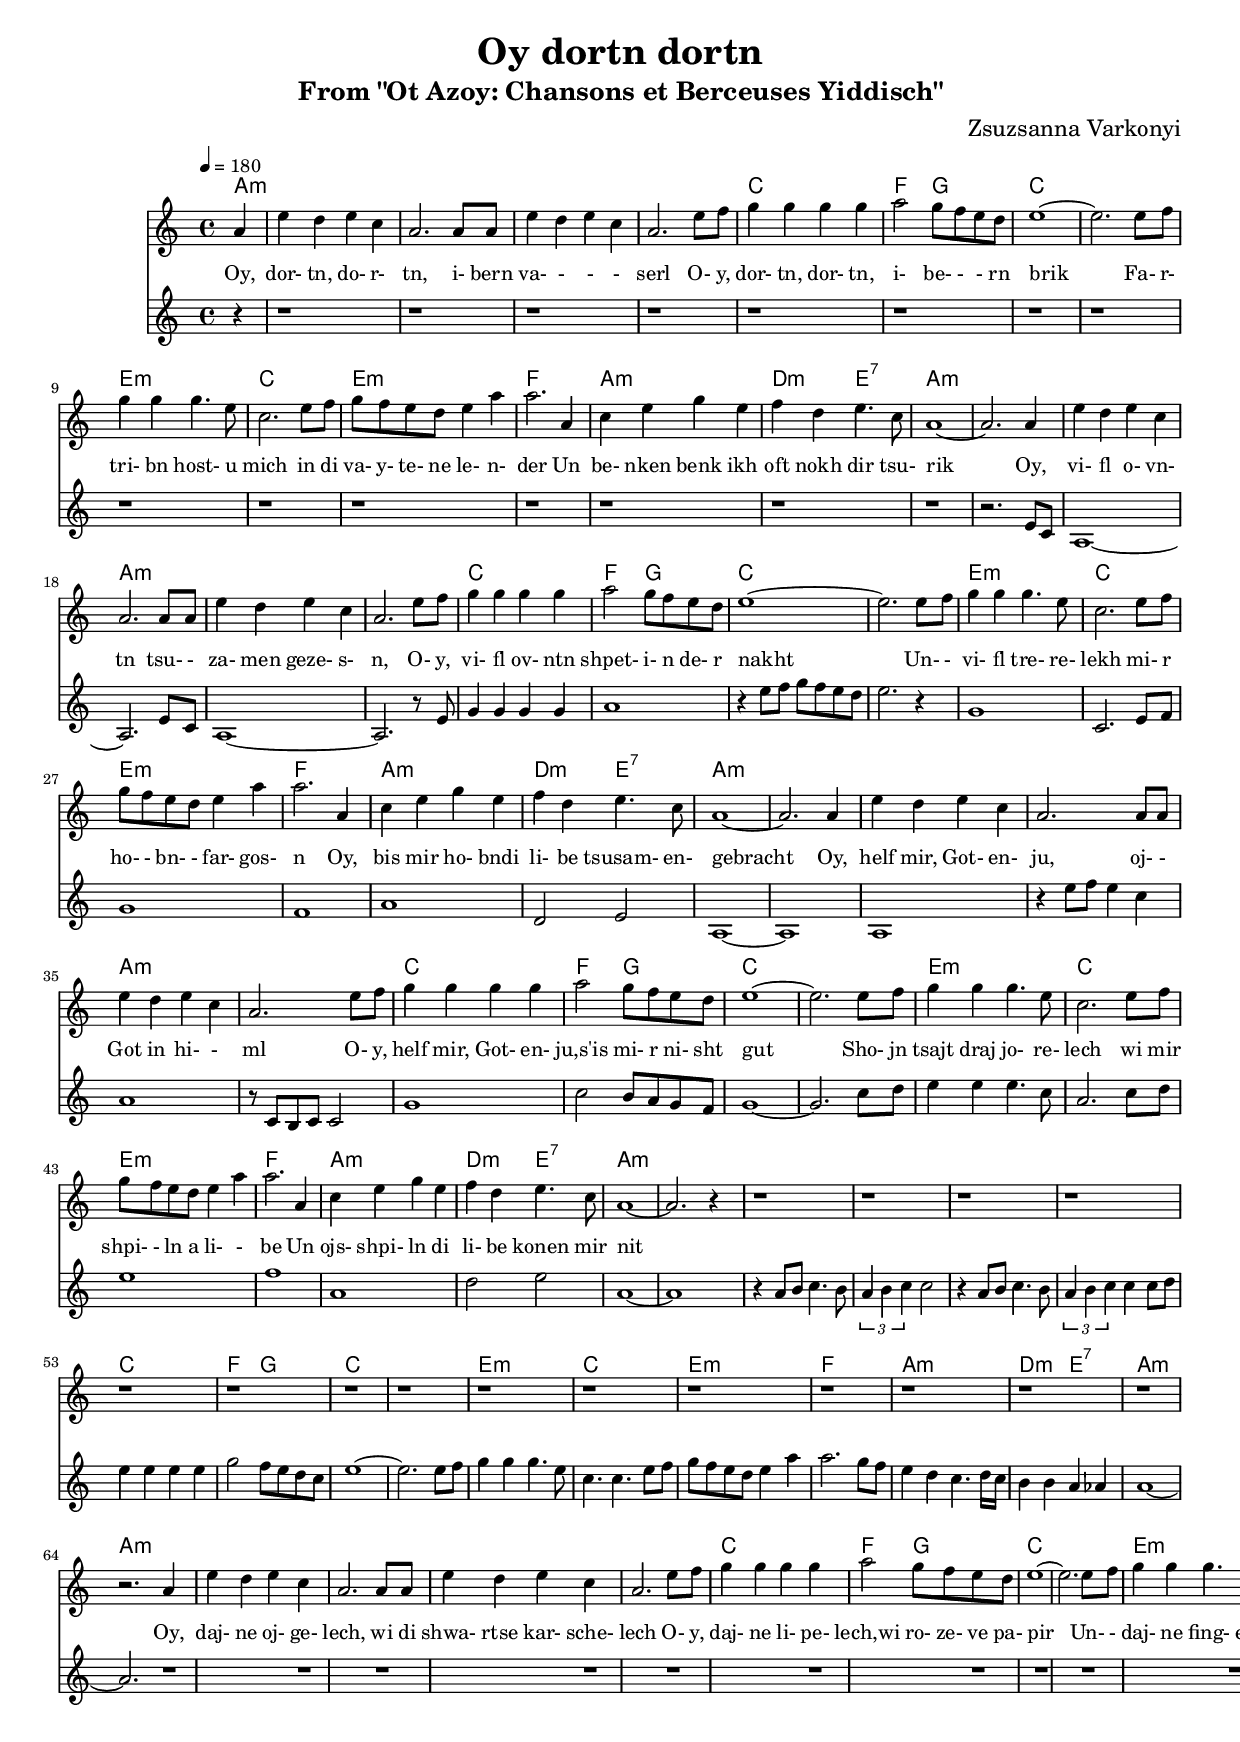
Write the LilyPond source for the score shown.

\version "2.24.4"
\header {
  title = "Oy dortn dortn"
  subtitle = "From \"Ot Azoy: Chansons et Berceuses Yiddisch\""
  composer = "Zsuzsanna Varkonyi"
}

global = {
  \time 4/4
  \key a \minor
}

scoreTempo = \tempo 4 = 180 % BPM

\include "deutsch.ly"

chordNames = \chordmode {

    \set chordChanges = ##t

    % Akkorde folgen hier.

    \partial 4
    a4:m |
    a1:m | a:m      |  a:m | a:m   |
    c    | f2 g2    |  c1  | c     |
    e1:m | c        |  e:m | f     |
    a:m  | d2:m e:7 | a1:m | a2.:m
}

voicePartial = \relative c'' {
    \scoreTempo
    \partial 4 a4
}

voiceBeginning = \relative c'' {
    a4
}

voiceEnd = \relative c'' {
    \bar "|."
}

voice = \relative c' {

    % Die Melodie folgt hier.

    e'4 d e c     | a2. a8 a8   |
    e'4 d e c     | a2. e'8 f   |
    g4 g g g      | a2 g8 f e d |
    e1~           | e2. e8 f    |
    g4 g g4. e8   | c2. e8 f    |
    g8 f e d e4 a | a2. a,4     |
    c e g e       | f d e4. c8  |
    a1~           | a2.
}

verseOne = \lyricmode {

	% Liedtext folgt hier.

	Oy, dor- tn, do- r- tn, i- bern va- - - - serl
    O- y, dor- tn, dor- tn, i- be- - - rn brik
    Fa- r- tri- bn host- u mich in di va- y- te- ne le- n- der
    Un be- nken benk ikh oft nokh dir tsu- rik
}

verseTwo = \lyricmode {

    % Liedtext folgt hier.

    Oy, vi- fl o- vn- tn tsu- - za- men geze- s- n,
    O- y, vi- fl ov- ntn shpet-  i- n de- r nakht
    Un- - vi- fl tre- re- lekh mi- r ho- - bn- -  far- gos- n
    Oy, bis mir ho- bndi li- be tsusam- en- gebracht
}

verseThree = \lyricmode {

    % Liedtext folgt hier.

    Oy, helf mir, Got- en- ju, oj- - Got in hi- - ml
    O- y, helf mir, Got- en- ju,s'is mi- r ni- sht gut
    Sho- jn tsajt draj jo- re- lech wi mir shpi- - ln a li- - be
    Un ojs- shpi- ln di li- be konen mir nit
}

verseFour = \lyricmode {

    % Liedtext folgt hier.

    Oy, daj- ne oj- ge- lech, wi di shwa- rtse kar- sche- lech
    O- y, daj- ne li- pe- lech,wi ro- ze- ve pa- pir
    Un- - daj- ne fing- er- lech, w- i ro- - ze- ve fe- j- der
    Oy, schraj- bn sols- tu of- te briw tsu mir
}

violin = \relative c' {

    % Die Geige folgt hier.

    % verse 1
    r4
    \repeat unfold 15 r1 r2. e8 c                    |
    % verse 2
    a1~               | a2. e'8 c                    |
    a1~               | a2. r8 e'8                   |
    g4 g4 g4 g4       | a1                           |
    r4 e'8 f g f e d  | e2. r4                       |
    g,1               | c,2. e8 f                    |
    g1                | f                            |
    a                 | d,2 e2                       |
    a,1~              | a1                           |
    % verse 3
    a1                | r4 e''8 f e4 c               |
    a1                | r8 c,8 h c c2                |
    g'1 | c2 h8 a g f |
    g1~ | g2. c8 d |
    e4 e e4. c8 | a2. c8 d|
    e1 | f |
    a,1 |d2 e |
    a,1~ | a
    % solo
    r4 a8 h c4. h8   | \tuplet 3/2 { a4 h c } c2      |
    r4 a8 h c4. h8   | \tuplet 3/2 { a4 h c } c4 c8 d |
    e4 e e e         | g2 f8 e d c                    |
    e1~              | e2. e8 f                       |
    g4 g g4. e8      | c4. c4. e8 f                   |
    g8 f e d e4 a    | a2. g8 f                       |
    e4 d c4. d16 c   | h4 h a as                      |
    a1~              | a2.

    \repeat unfold 31 r1
    r2.
}

accordion = \relative c' {

    % Das Akkordeon folgt hier.

    r4
    \repeat unfold 63 r1
    r2.
}


\score {
    <<
        \new ChordNames \with {
           midiMaximumVolume = #0.8
       } \repeat unfold 6 \chordNames
        \new Staff \with {
            midiMaximumVolume = #1
        }{
            \voicePartial \voice
            \voiceBeginning \voice
            \voiceBeginning \voice r4
            \repeat unfold 15 r1 r2.
            \voiceBeginning \voice
            \voiceBeginning \voice
            \voiceEnd
        }
        \addlyrics {
            \verseOne
            \verseTwo
            \verseThree
            \verseFour
            \verseOne
        }
        \new Staff \with {
            midiInstrument = #"drawbar organ"
            midiMaximumVolume = #0.8
        } \violin
        %\new Staff \with {
        %    midiInstrument = #"accordion"
        %    midiMaximumVolume = #0.8
        %} \accordion
    >>
    \layout { #(layout-set-staff-size 16) }
    \midi { }
}